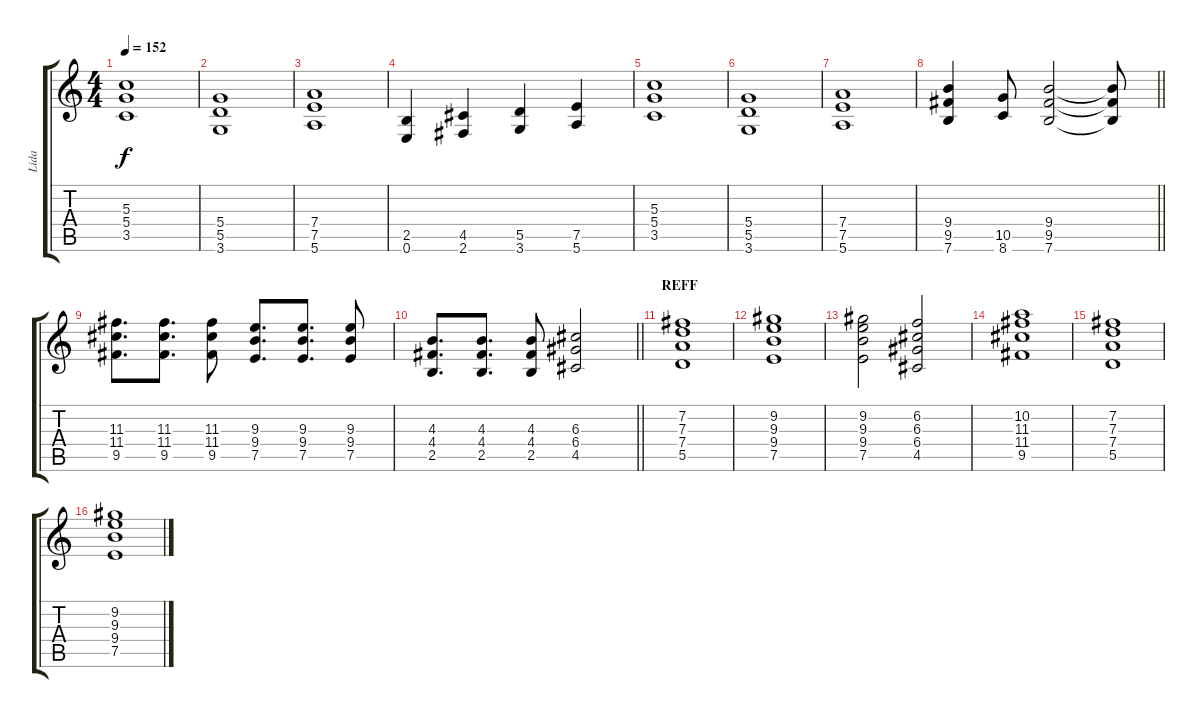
\track ("Lida" "Lida") {instrument distortionguitar}
\staff {score tabs}
\tuning (E4 B3 G3 D3 A2 E2) {hide}
\ts (4 4)
\tempo 152
\clef g2
\ks c
(5.3 5.4 3.5).1{dy f} |
(5.4 5.5 3.6).1 |
(7.4 7.5 5.6).1 |
(2.5 0.6).4 (4.5 2.6).4 (5.5 3.6).4 (7.5 5.6).4 |
(5.3 5.4 3.5).1 |
(5.4 5.5 3.6).1 |
(7.4 7.5 5.6).1 |
\barLineRight lightlight
(9.4 9.5 7.6).4 (10.5 8.6).8 (9.4 9.5 7.6).2 (9.4{t} 9.5{t} 7.6{t}).8 |
(11.3 11.4 9.5).8{d} (11.3 11.4 9.5).8{d} (11.3 11.4 9.5).8 (9.3 9.4 7.5).8{d} (9.3 9.4 7.5).8{d} (9.3 9.4 7.5).8 |
\barLineRight lightlight
(4.3 4.4 2.5).8{d} (4.3 4.4 2.5).8{d} (4.3 4.4 2.5).8 (6.3 6.4 4.5).2 |
\section ("" "REFF")
(7.2 7.3 7.4 5.5).1 |
(9.2 9.3 9.4 7.5).1 |
(9.2 9.3 9.4 7.5).2 (6.2 6.3 6.4 4.5).2 |
(10.2 11.3 11.4 9.5).1 |
(7.2 7.3 7.4 5.5).1 |
(9.2 9.3 9.4 7.5).1
